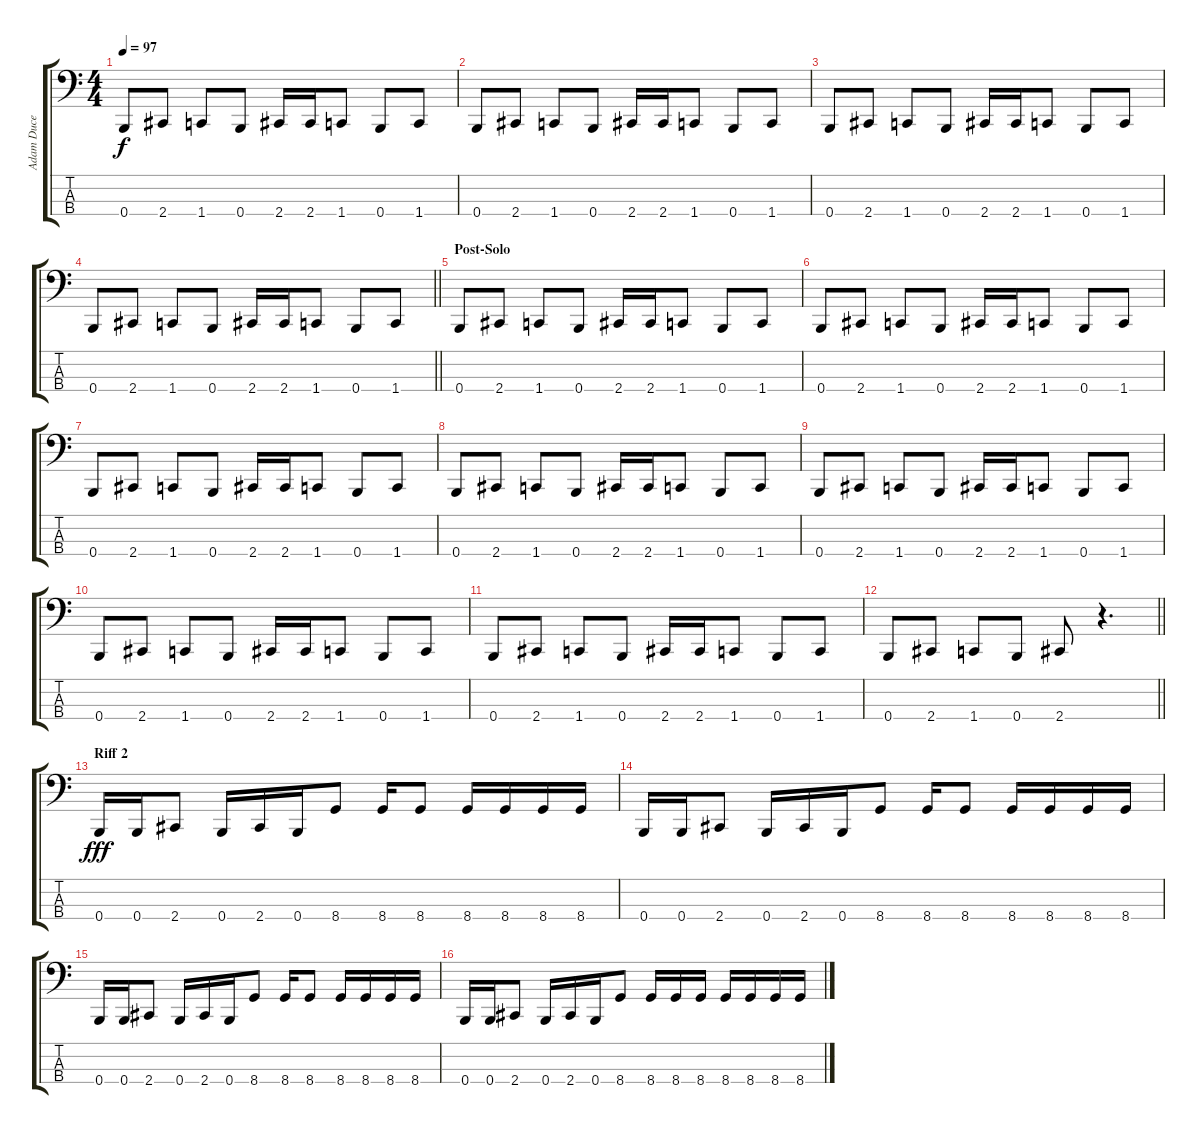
\track ("Adam Duce" "Adam Duce") {instrument electricbasspick}
\staff {score tabs}
\tuning (E2 B1 Gb1 B0) {hide}
\ts (4 4)
\tempo 97
\clef f4
\ks c
0.4.8{dy f} 2.4.8 1.4.8 0.4.8 2.4.16 2.4.16 1.4.8 0.4.8 1.4.8 |
0.4.8 2.4.8 1.4.8 0.4.8 2.4.16 2.4.16 1.4.8 0.4.8 1.4.8 |
0.4.8 2.4.8 1.4.8 0.4.8 2.4.16 2.4.16 1.4.8 0.4.8 1.4.8 |
\barLineRight lightlight
0.4.8 2.4.8 1.4.8 0.4.8 2.4.16 2.4.16 1.4.8 0.4.8 1.4.8 |
\section ("" "Post-Solo")
0.4.8 2.4.8 1.4.8 0.4.8 2.4.16 2.4.16 1.4.8 0.4.8 1.4.8 |
0.4.8 2.4.8 1.4.8 0.4.8 2.4.16 2.4.16 1.4.8 0.4.8 1.4.8 |
0.4.8 2.4.8 1.4.8 0.4.8 2.4.16 2.4.16 1.4.8 0.4.8 1.4.8 |
0.4.8 2.4.8 1.4.8 0.4.8 2.4.16 2.4.16 1.4.8 0.4.8 1.4.8 |
0.4.8 2.4.8 1.4.8 0.4.8 2.4.16 2.4.16 1.4.8 0.4.8 1.4.8 |
0.4.8 2.4.8 1.4.8 0.4.8 2.4.16 2.4.16 1.4.8 0.4.8 1.4.8 |
0.4.8 2.4.8 1.4.8 0.4.8 2.4.16 2.4.16 1.4.8 0.4.8 1.4.8 |
\barLineRight lightlight
0.4.8 2.4.8 1.4.8 0.4.8 2.4.8 r.4{d} |
\section ("" "Riff 2")
0.4.16{dy fff} 0.4.16 2.4.8 0.4.16 2.4.16 0.4.16 8.4.8 8.4.16 8.4.8 8.4.16 8.4.16 8.4.16 8.4.16 |
0.4.16 0.4.16 2.4.8 0.4.16 2.4.16 0.4.16 8.4.8 8.4.16 8.4.8 8.4.16 8.4.16 8.4.16 8.4.16 |
0.4.16 0.4.16 2.4.8 0.4.16 2.4.16 0.4.16 8.4.8 8.4.16 8.4.8 8.4.16 8.4.16 8.4.16 8.4.16 |
0.4.16 0.4.16 2.4.8 0.4.16 2.4.16 0.4.16 8.4.8 8.4.16 8.4.16 8.4.16 8.4.16 8.4.16 8.4.16 8.4.16
